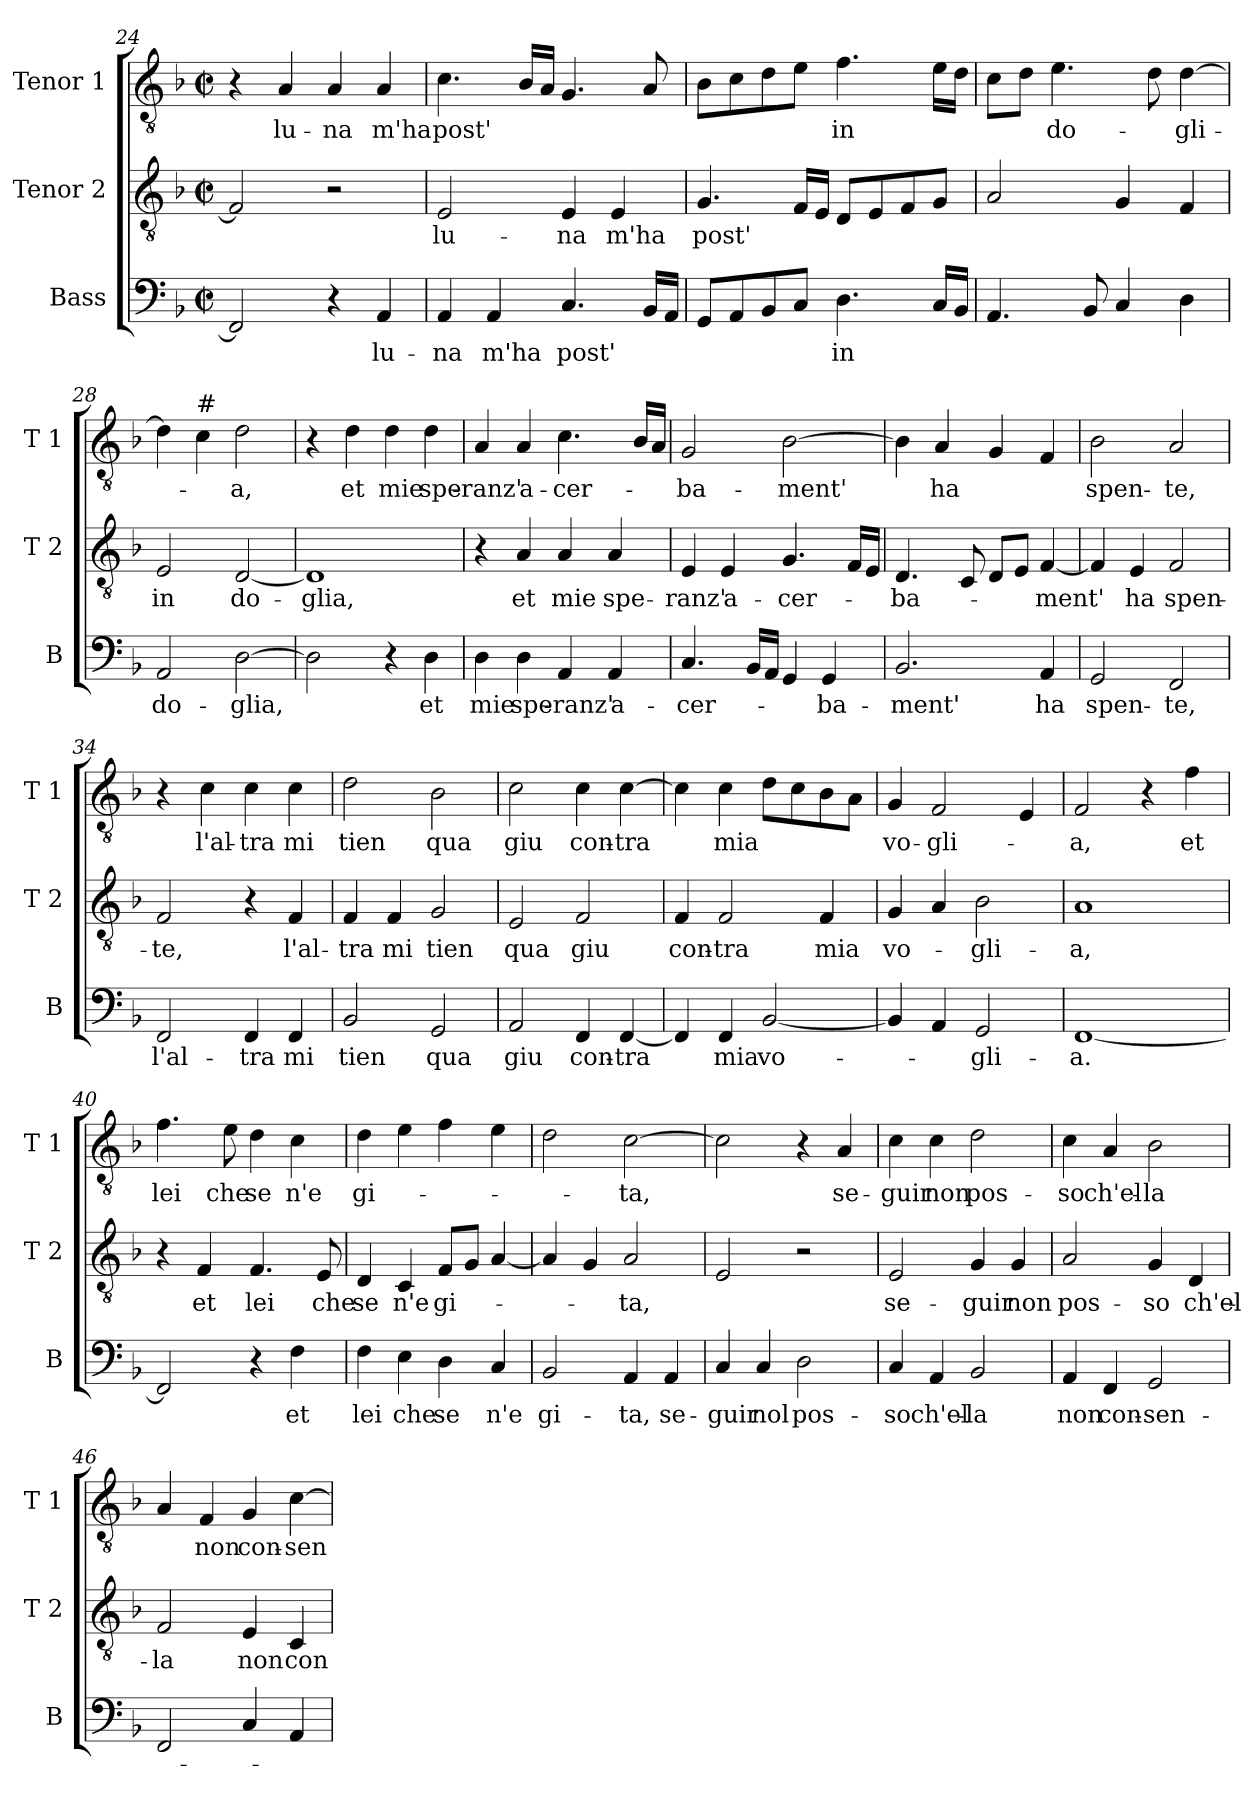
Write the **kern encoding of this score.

**kern	**text	**kern	**text	**kern	**text
*part3	*part3	*part2	*part2	*part1	*part1
*staff3	*staff3	*staff2	*staff2	*staff1	*staff1
*I"Bass	*	*I"Tenor 2	*	*I"Tenor 1	*
*I'B	*	*I'T 2	*	*I'T 1	*
!!LO:LB:g=z
*clefF4	*	*clefGv2	*	*clefGv2	*
*k[b-]	*	*k[b-]	*	*k[b-]	*
*F:	*	*F:	*	*F:	*
*M2/2	*	*M2/2	*	*M2/2	*
*met(c|)	*	*met(c|)	*	*met(c|)	*
=24	=24	=24	=24	=24	=24
2FF/]	.	2F/]	.	4r	.
!	!	!	!	!	!LO:LY:b
.	.	.	.	4A/	lu-
!	!	!	!	!	!LO:LY:b
4r	.	2r	.	4A/	-na
!	!LO:LY:b	!	!	!	!LO:LY:b
4AA/	lu-	.	.	4A/	m'ha
=25	=25	=25	=25	=25	=25
!	!LO:LY:b	!	!LO:LY:b	!	!LO:LY:b
4AA/	-na	2E/	lu-	4.c\	post'
!	!LO:LY:b	!	!	!	!
4AA/	m'ha	.	.	.	.
.	.	.	.	16B-/LL	.
.	.	.	.	16A/JJ	.
!	!LO:LY:b	!	!LO:LY:b	!	!
4.C/	post'	4E/	-na	4.G/	.
!	!	!	!LO:LY:b	!	!
.	.	4E/	m'ha	.	.
16BB-/LL	.	.	.	8A/	.
16AA/JJ	.	.	.	.	.
=26	=26	=26	=26	=26	=26
!	!	!	!LO:LY:b	!	!
8GG/L	.	4.G/	post'	8B-\L	.
8AA/	.	.	.	8c\	.
8BB-/	.	.	.	8d\	.
8C/J	.	16F/LL	.	8e\J	.
.	.	16E/JJ	.	.	.
!	!LO:LY:b	!	!	!	!LO:LY:b
4.D\	in	8D/L	.	4.f\	in
.	.	8E/	.	.	.
.	.	8F/	.	.	.
16C/LL	.	8G/J	.	16e\LL	.
16BB-/JJ	.	.	.	16d\JJ	.
=27	=27	=27	=27	=27	=27
4.AA/	.	2A/	.	8c\L	.
.	.	.	.	8d\J	.
!	!	!	!	!	!LO:LY:b
.	.	.	.	4.e\	do-
8BB-/	.	.	.	.	.
4C/	.	4G/	.	.	.
.	.	.	.	8d\	.
!	!	!	!	!	!LO:LY:b
4D\	.	4F/	.	[4d\	-gli-
=28	=28	=28	=28	=28	=28
!	!LO:LY:b	!	!LO:LY:b	!	!
2AA/	do-	2E/	in	4d\]	.
!	!	!	!	!LO:TX:a:t=#	!
.	.	.	.	4c\	.
!	!LO:LY:b	!	!LO:LY:b	!	!LO:LY:b
[2D\	-glia,	[2D/	do-	2d\	-a,
=29	=29	=29	=29	=29	=29
!	!	!	!LO:LY:b	!	!
2D\]	.	1D]	-glia,	4r	.
!	!	!	!	!	!LO:LY:b
.	.	.	.	4d\	et
!	!	!	!	!	!LO:LY:b
4r	.	.	.	4d\	mie
!	!LO:LY:b	!	!	!	!LO:LY:b
4D\	et	.	.	4d\	spe-
!!LO:LB:g=z
=30	=30	=30	=30	=30	=30
!	!LO:LY:b	!	!	!	!LO:LY:b
4D\	mie	4r	.	4A/	-ranz'
!	!LO:LY:b	!	!LO:LY:b	!	!LO:LY:b
4D\	spe-	4A/	et	4A/	a-
!	!LO:LY:b	!	!LO:LY:b	!	!LO:LY:b
4AA/	-ranz'	4A/	mie	4.c\	-cer-
!	!LO:LY:b	!	!LO:LY:b	!	!
4AA/	a-	4A/	spe-	.	.
.	.	.	.	16B-/LL	.
.	.	.	.	16A/JJ	.
=31	=31	=31	=31	=31	=31
!	!LO:LY:b	!	!LO:LY:b	!	!LO:LY:b
4.C/	-cer-	4E/	-ranz'	2G/	-ba-
!	!	!	!LO:LY:b	!	!
.	.	4E/	a-	.	.
16BB-/LL	.	.	.	.	.
16AA/JJ	.	.	.	.	.
!	!	!	!LO:LY:b	!	!LO:LY:b
4GG/	.	4.G/	-cer-	[2B-\	-ment'
!	!LO:LY:b	!	!	!	!
4GG/	-ba-	.	.	.	.
.	.	16F/LL	.	.	.
.	.	16E/JJ	.	.	.
=32	=32	=32	=32	=32	=32
!	!LO:LY:b	!	!LO:LY:b	!	!
2.BB-/	-ment'	4.D/	-ba-	4B-\]	.
!	!	!	!	!	!LO:LY:b
.	.	.	.	4A/	ha
.	.	8C/	.	.	.
.	.	8D/L	.	4G/	.
.	.	8E/J	.	.	.
!	!LO:LY:b	!	!LO:LY:b	!	!
4AA/	ha	[4F/	-ment'	4F/	.
=33	=33	=33	=33	=33	=33
!	!LO:LY:b	!	!	!	!LO:LY:b
2GG/	spen-	4F/]	.	2B-\	spen-
!	!	!	!LO:LY:b	!	!
.	.	4E/	ha	.	.
!	!LO:LY:b	!	!LO:LY:b	!	!LO:LY:b
2FF/	-te,	2F/	spen-	2A/	-te,
=34	=34	=34	=34	=34	=34
!	!LO:LY:b	!	!LO:LY:b	!	!
2FF/	l'al-	2F/	-te,	4r	.
!	!	!	!	!	!LO:LY:b
.	.	.	.	4c\	l'al-
!	!LO:LY:b	!	!	!	!LO:LY:b
4FF/	-tra	4r	.	4c\	-tra
!	!LO:LY:b	!	!LO:LY:b	!	!LO:LY:b
4FF/	mi	4F/	l'al-	4c\	mi
=35	=35	=35	=35	=35	=35
!	!LO:LY:b	!	!LO:LY:b	!	!LO:LY:b
2BB-/	tien	4F/	-tra	2d\	tien
!	!	!	!LO:LY:b	!	!
.	.	4F/	mi	.	.
!	!LO:LY:b	!	!LO:LY:b	!	!LO:LY:b
2GG/	qua	2G/	tien	2B-\	qua
=36	=36	=36	=36	=36	=36
!	!LO:LY:b	!	!LO:LY:b	!	!LO:LY:b
2AA/	giu	2E/	qua	2c\	giu
!	!LO:LY:b	!	!LO:LY:b	!	!LO:LY:b
4FF/	con-	2F/	giu	4c\	con-
!	!LO:LY:b	!	!	!	!LO:LY:b
[4FF/	-tra	.	.	[4c\	-tra
!!LO:LB:g=z
=37	=37	=37	=37	=37	=37
!	!	!	!LO:LY:b	!	!
4FF/]	.	4F/	con-	4c\]	.
!	!LO:LY:b	!	!LO:LY:b	!	!LO:LY:b
4FF/	mia	2F/	-tra	4c\	mia
!	!LO:LY:b	!	!	!	!
[2BB-/	vo-	.	.	8d\L	.
.	.	.	.	8c\	.
!	!	!	!LO:LY:b	!	!
.	.	4F/	mia	8B-\	.
.	.	.	.	8A\J	.
=38	=38	=38	=38	=38	=38
!	!	!	!LO:LY:b	!	!LO:LY:b
4BB-/]	.	4G/	vo-	4G/	vo-
!	!	!	!	!	!LO:LY:b
4AA/	.	4A/	.	2F/	-gli-
!	!LO:LY:b	!	!LO:LY:b	!	!
2GG/	-gli-	2B-\	-gli-	.	.
.	.	.	.	4E/	.
=39	=39	=39	=39	=39	=39
!	!LO:LY:b	!	!LO:LY:b	!	!LO:LY:b
[1FF	-a.	1A	-a,	2F/	-a,
.	.	.	.	4r	.
!	!	!	!	!	!LO:LY:b
.	.	.	.	4f\	et
=40	=40	=40	=40	=40	=40
!	!	!	!	!	!LO:LY:b
2FF/]	.	4r	.	4.f\	lei
!	!	!	!LO:LY:b	!	!
.	.	4F/	et	.	.
!	!	!	!	!	!LO:LY:b
.	.	.	.	8e\	che
!	!	!	!LO:LY:b	!	!LO:LY:b
4r	.	4.F/	lei	4d\	se
!	!LO:LY:b	!	!	!	!LO:LY:b
4F\	et	.	.	4c\	n'e
!	!	!	!LO:LY:b	!	!
.	.	8E/	che	.	.
=41	=41	=41	=41	=41	=41
!	!LO:LY:b	!	!LO:LY:b	!	!LO:LY:b
4F\	lei	4D/	se	4d\	gi-
!	!LO:LY:b	!	!LO:LY:b	!	!
4E\	che	4C/	n'e	4e\	.
!	!LO:LY:b	!	!LO:LY:b	!	!
4D\	se	8F/L	gi-	4f\	.
.	.	8G/J	.	.	.
!	!LO:LY:b	!	!	!	!
4C/	n'e	[4A/	.	4e\	.
=42	=42	=42	=42	=42	=42
!	!LO:LY:b	!	!	!	!
2BB-/	gi-	4A/]	.	2d\	.
.	.	4G/	.	.	.
!	!LO:LY:b	!	!LO:LY:b	!	!LO:LY:b
4AA/	-ta,	2A/	-ta,	[2c\	-ta,
!	!LO:LY:b	!	!	!	!
4AA/	se-	.	.	.	.
!!LO:PB:g=z
=43	=43	=43	=43	=43	=43
!	!LO:LY:b	!	!	!	!
4C/	-guir	2E/	.	2c\]	.
!	!LO:LY:b	!	!	!	!
4C/	nol	.	.	.	.
!	!LO:LY:b	!	!	!	!
2D\	pos-	2r	.	4r	.
!	!	!	!	!	!LO:LY:b
.	.	.	.	4A/	se-
=44	=44	=44	=44	=44	=44
!	!LO:LY:b	!	!LO:LY:b	!	!LO:LY:b
4C/	-so	2E/	se-	4c\	-guir
!	!LO:LY:b	!	!	!	!LO:LY:b
4AA/	ch'el-	.	.	4c\	non
!	!LO:LY:b	!	!LO:LY:b	!	!LO:LY:b
2BB-/	-la	4G/	-guir	2d\	pos-
!	!	!	!LO:LY:b	!	!
.	.	4G/	non	.	.
=45	=45	=45	=45	=45	=45
!	!LO:LY:b	!	!LO:LY:b	!	!LO:LY:b
4AA/	non	2A/	pos-	4c\	-so
!	!LO:LY:b	!	!	!	!LO:LY:b
4FF/	con-	.	.	4A/	ch'el-
!	!LO:LY:b	!	!LO:LY:b	!	!LO:LY:b
2GG/	-sen-	4G/	-so	2B-\	-la
!	!	!	!LO:LY:b	!	!
.	.	4D/	ch'el-	.	.
=46	=46	=46	=46	=46	=46
!	!	!	!LO:LY:b	!	!
2FF/	.	2F/	-la	4A/	.
!	!	!	!	!	!LO:LY:b
.	.	.	.	4F/	non
!	!	!	!LO:LY:b	!	!LO:LY:b
4C/	.	4E/	non	4G/	con-
!	!	!	!LO:LY:b	!	!LO:LY:b
4AA/	.	4C/	con-	[4c\	-sen-
=	=	=	=	=	=
*-	*-	*-	*-	*-	*-
